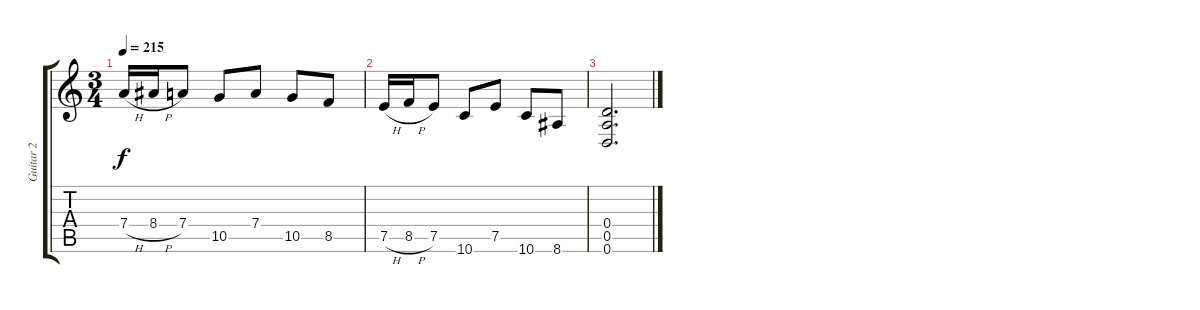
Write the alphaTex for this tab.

\track ("Guitar 2" "Guitar 2") {instrument distortionguitar}
\staff {score tabs}
\tuning (E4 B3 G3 D3 A2 D2) {hide}
\ts (3 4)
\tempo 215
\clef g2
\ks c
7.4{h}.16{dy f} 8.4{h}.16 7.4.8 10.5.8 7.4.8 10.5.8 8.5.8 |
7.5{h}.16 8.5{h}.16 7.5.8 10.6.8 7.5.8 10.6.8 8.6.8 |
(0.4 0.5 0.6).2{d}
